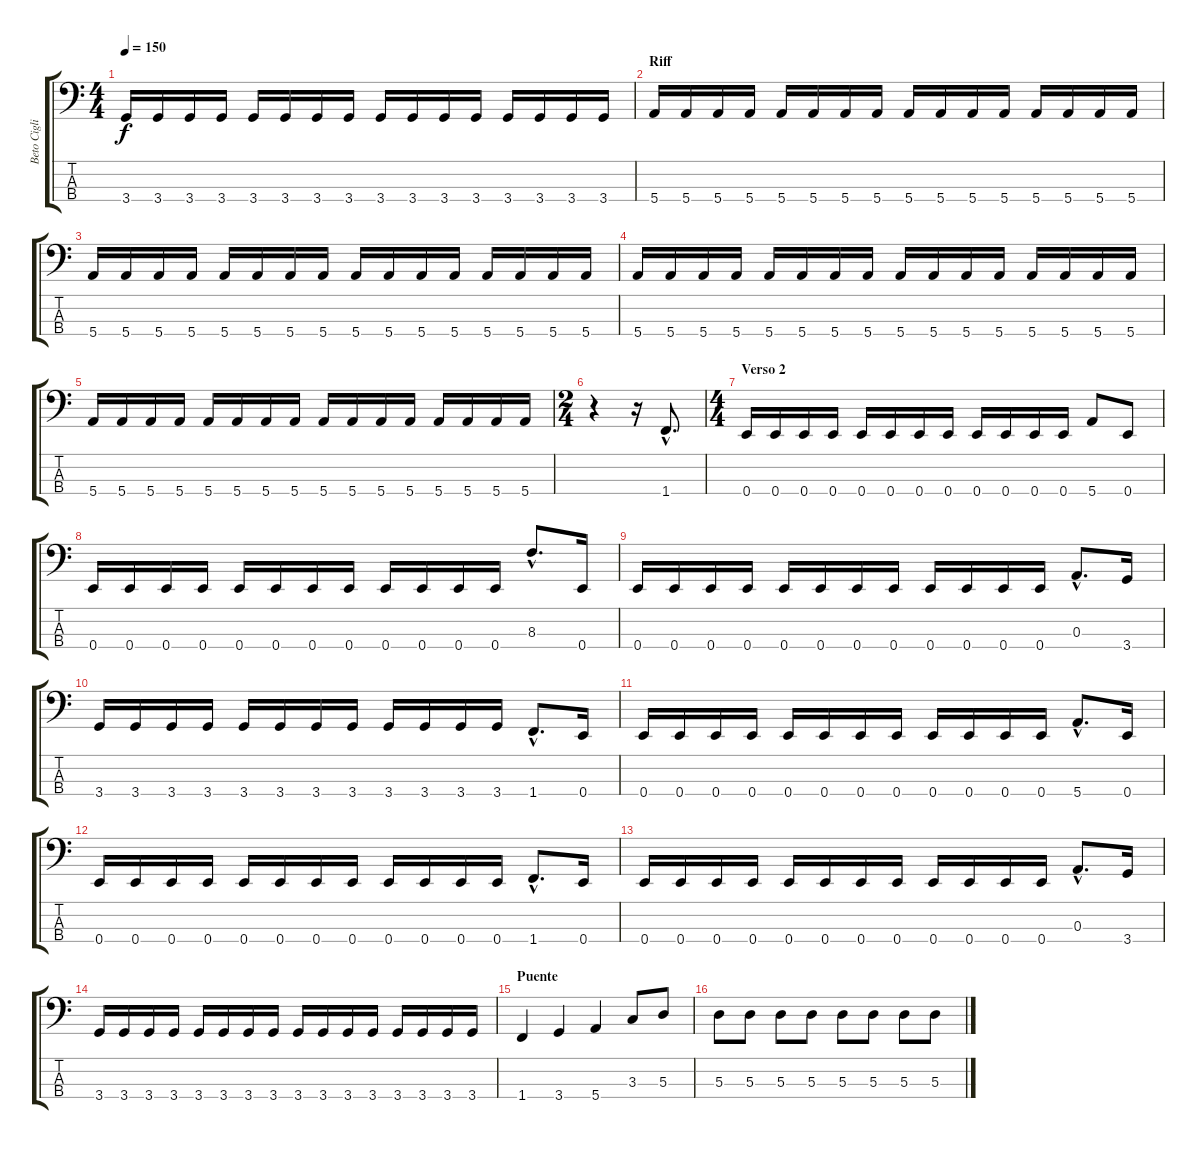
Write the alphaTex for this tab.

\track ("Beto Ciglioti (bajo)" "Beto Cigli") {instrument electricbassfinger}
\staff {score tabs}
\tuning (G2 D2 A1 E1) {hide}
\ts (4 4)
\tempo 150
\clef f4
\ks c
3.4.16{dy f} 3.4.16 3.4.16 3.4.16 3.4.16 3.4.16 3.4.16 3.4.16 3.4.16 3.4.16 3.4.16 3.4.16 3.4.16 3.4.16 3.4.16 3.4.16 |
\section ("" "Riff ")
5.4.16 5.4.16 5.4.16 5.4.16 5.4.16 5.4.16 5.4.16 5.4.16 5.4.16 5.4.16 5.4.16 5.4.16 5.4.16 5.4.16 5.4.16 5.4.16 |
5.4.16 5.4.16 5.4.16 5.4.16 5.4.16 5.4.16 5.4.16 5.4.16 5.4.16 5.4.16 5.4.16 5.4.16 5.4.16 5.4.16 5.4.16 5.4.16 |
5.4.16 5.4.16 5.4.16 5.4.16 5.4.16 5.4.16 5.4.16 5.4.16 5.4.16 5.4.16 5.4.16 5.4.16 5.4.16 5.4.16 5.4.16 5.4.16 |
5.4.16 5.4.16 5.4.16 5.4.16 5.4.16 5.4.16 5.4.16 5.4.16 5.4.16 5.4.16 5.4.16 5.4.16 5.4.16 5.4.16 5.4.16 5.4.16 |
\ts (2 4)
r.4 r.16 1.4{hac}.8{d} |
\ts (4 4)
\section ("" "Verso 2")
0.4.16 0.4.16 0.4.16 0.4.16 0.4.16 0.4.16 0.4.16 0.4.16 0.4.16 0.4.16 0.4.16 0.4.16 5.4.8 0.4.8 |
0.4.16 0.4.16 0.4.16 0.4.16 0.4.16 0.4.16 0.4.16 0.4.16 0.4.16 0.4.16 0.4.16 0.4.16 8.3{hac}.8{d} 0.4.16 |
0.4.16 0.4.16 0.4.16 0.4.16 0.4.16 0.4.16 0.4.16 0.4.16 0.4.16 0.4.16 0.4.16 0.4.16 0.3{hac}.8{d} 3.4.16 |
3.4.16 3.4.16 3.4.16 3.4.16 3.4.16 3.4.16 3.4.16 3.4.16 3.4.16 3.4.16 3.4.16 3.4.16 1.4{hac}.8{d} 0.4.16 |
0.4.16 0.4.16 0.4.16 0.4.16 0.4.16 0.4.16 0.4.16 0.4.16 0.4.16 0.4.16 0.4.16 0.4.16 5.4{hac}.8{d} 0.4.16 |
0.4.16 0.4.16 0.4.16 0.4.16 0.4.16 0.4.16 0.4.16 0.4.16 0.4.16 0.4.16 0.4.16 0.4.16 1.4{hac}.8{d} 0.4.16 |
0.4.16 0.4.16 0.4.16 0.4.16 0.4.16 0.4.16 0.4.16 0.4.16 0.4.16 0.4.16 0.4.16 0.4.16 0.3{hac}.8{d} 3.4.16 |
3.4.16 3.4.16 3.4.16 3.4.16 3.4.16 3.4.16 3.4.16 3.4.16 3.4.16 3.4.16 3.4.16 3.4.16 3.4.16 3.4.16 3.4.16 3.4.16 |
\section ("" "Puente")
1.4.4 3.4.4 5.4.4 3.3.8 5.3.8 |
5.3.8 5.3.8 5.3.8 5.3.8 5.3.8 5.3.8 5.3.8 5.3.8
